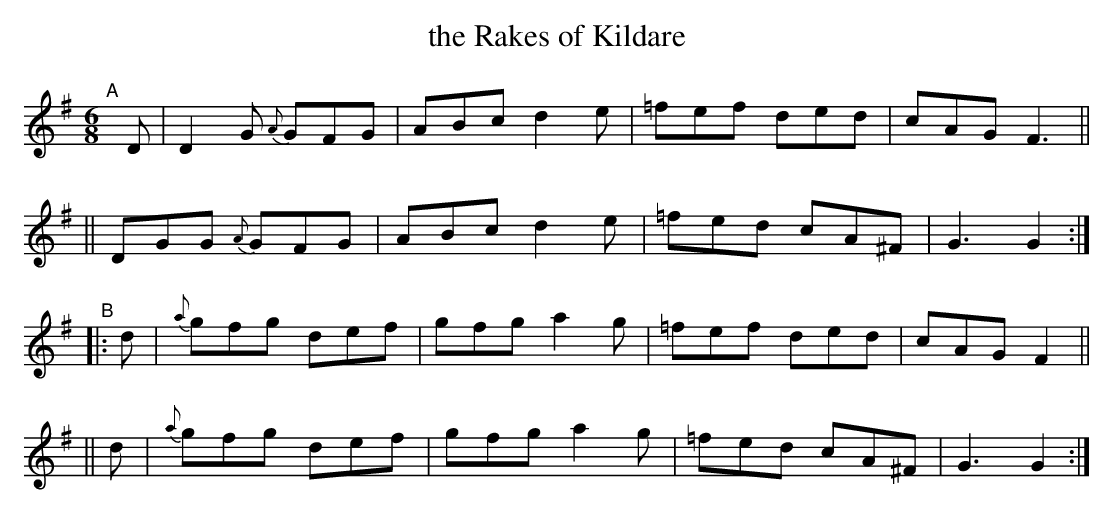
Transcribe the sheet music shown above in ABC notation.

X:1
T: the Rakes of Kildare
M: 6/8
L: 1/8
K: G
"^A"[|] D \
|  D2G {A}GFG | ABc d2e | =fef ded | cAG F3 ||
|| DGG {A}GFG | ABc d2e | =fed cA^F | G3 G2 :|
"^B"\
|: d | {a}gfg def | gfg a2g | =fef ded | cAG F2 ||
|| d | {a}gfg def | gfg a2g | =fed cA^F | G3 G2 :|
